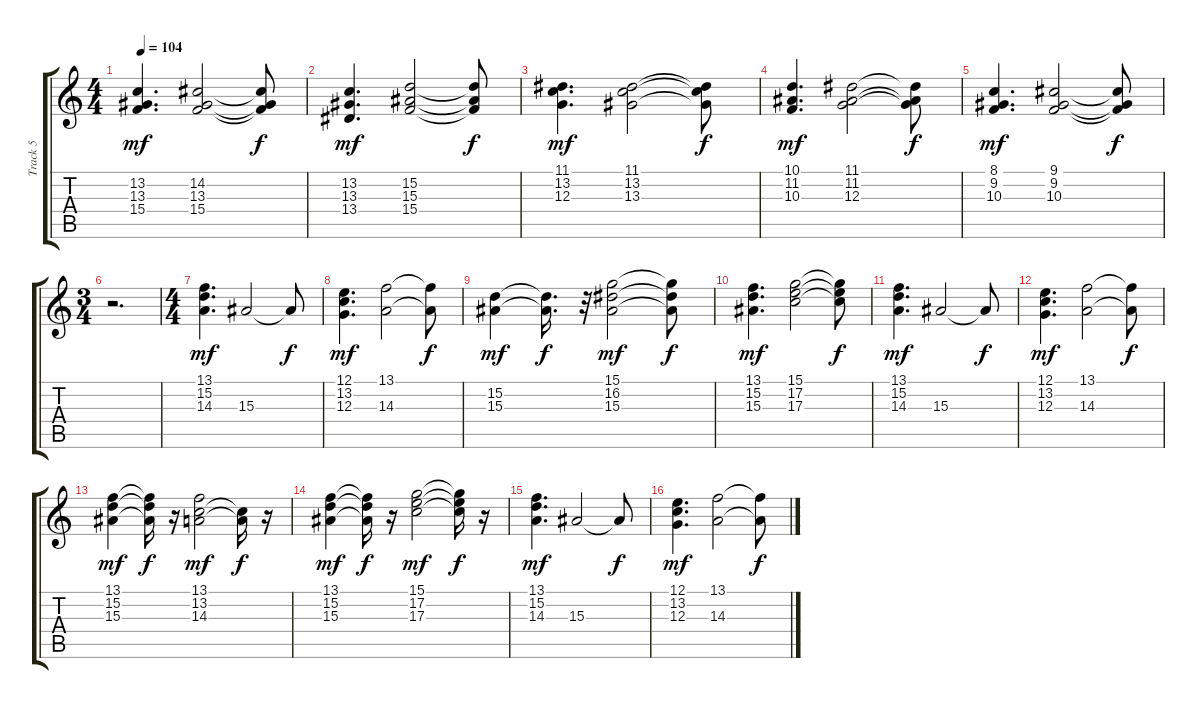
\track ("Track 5" "Track 5") {instrument synthbrass2}
\staff {score tabs}
\tuning (E4 B3 G3 D3 A2 E2) {hide}
\ts (4 4)
\tempo 104
\clef g2
\ks c
(13.2 13.3 15.4).4{d dy mf} (14.2 13.3 15.4).2 (14.2{t} 13.3{t} 15.4{t}).8{dy f} |
(13.2 13.3 13.4).4{d dy mf} (15.2 15.3 15.4).2 (15.2{t} 15.3{t} 15.4{t}).8{dy f} |
(11.1 13.2 12.3).4{d dy mf} (11.1 13.2 13.3).2 (11.1{t} 13.2{t} 13.3{t}).8{dy f} |
(10.1 11.2 10.3).4{d dy mf} (11.1 11.2 12.3).2 (11.1{t} 11.2{t} 12.3{t}).8{dy f} |
(8.1 9.2 10.3).4{d dy mf} (9.1 9.2 10.3).2 (9.1{t} 9.2{t} 10.3{t}).8{dy f} |
\ts (3 4)
r.2{d} |
\ts (4 4)
(13.1 15.2 14.3).4{d dy mf instrument stringensemble1} 15.3.2 15.3{t}.8{dy f} |
(12.1 13.2 12.3).4{d dy mf} (13.1 14.3).2 (13.1{t} 14.3{t}).8{dy f} |
(15.2 15.3).4{dy mf} (15.2{t} 15.3{t}).16{d dy f} r.32 (15.1 16.2 15.3).2{dy mf} (15.1{t} 16.2{t} 15.3{t}).8{dy f} |
(13.1 15.2 15.3).4{d dy mf} (15.1 17.2 17.3).2 (15.1{t} 17.2{t} 17.3{t}).8{dy f} |
(13.1 15.2 14.3).4{d dy mf} 15.3.2 15.3{t}.8{dy f} |
(12.1 13.2 12.3).4{d dy mf} (13.1 14.3).2 (13.1{t} 14.3{t}).8{dy f} |
(13.1 15.2 15.3).4{dy mf} (13.1{t} 15.2{t} 15.3{t}).16{dy f} r.16 (13.1 13.2 14.3).2{dy mf} (13.2{t} 14.3{t}).16{dy f} r.16 |
(13.1 15.2 15.3).4{dy mf} (13.1{t} 15.2{t} 15.3{t}).16{dy f} r.16 (15.1 17.2 17.3).2{dy mf} (15.1{t} 17.2{t} 17.3{t}).16{dy f} r.16 |
(13.1 15.2 14.3).4{d dy mf} 15.3.2 15.3{t}.8{dy f} |
(12.1 13.2 12.3).4{d dy mf} (13.1 14.3).2 (13.1{t} 14.3{t}).8{dy f}
